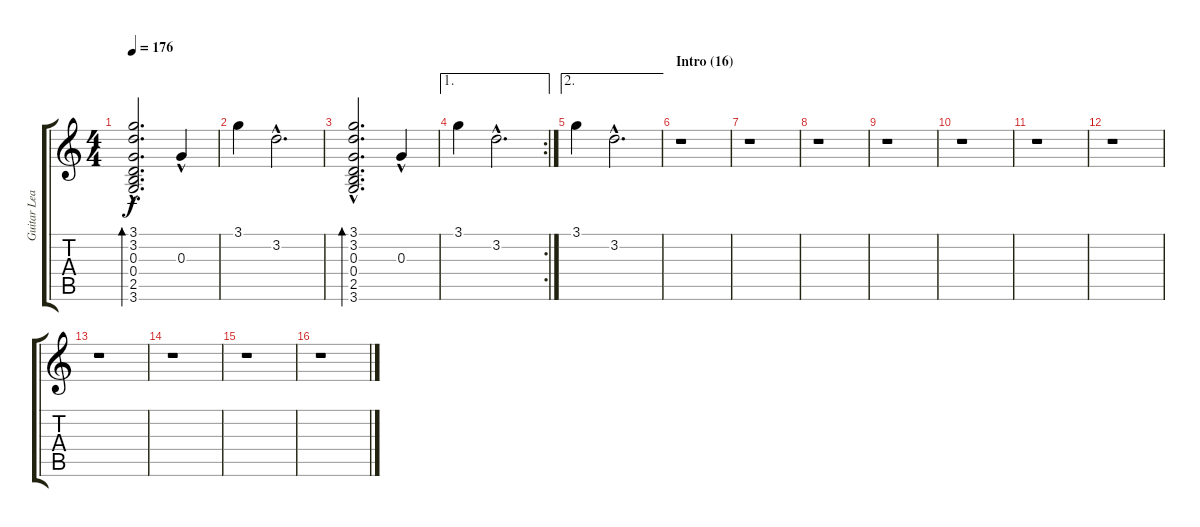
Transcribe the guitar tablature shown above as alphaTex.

\track ("Guitar Lead 2" "Guitar Lea") {instrument distortionguitar}
\staff {score tabs}
\tuning (E4 B3 G3 D3 A2 E2) {hide}
\ts (4 4)
\tempo 176
\clef g2
\ks c
(3.1{hac} 3.2{hac} 0.3{hac} 0.4{hac} 2.5{hac} 3.6{hac}).2{d bd 240 dy f} 0.3{hac}.4 |
3.1.4 3.2{hac}.2{d} |
(3.1{hac} 3.2{hac} 0.3{hac} 0.4{hac} 2.5{hac} 3.6{hac}).2{d bd 240} 0.3{hac}.4 |
\ae 1
\rc 2
3.1.4 3.2{hac}.2{d} |
\ae 2
3.1.4 3.2{hac}.2{d} |
\section ("" "Intro (16)")
r.1{instrument distortionguitar} |
r.1 |
r.1 |
r.1 |
r.1 |
r.1 |
r.1 |
r.1 |
r.1 |
r.1 |
r.1
